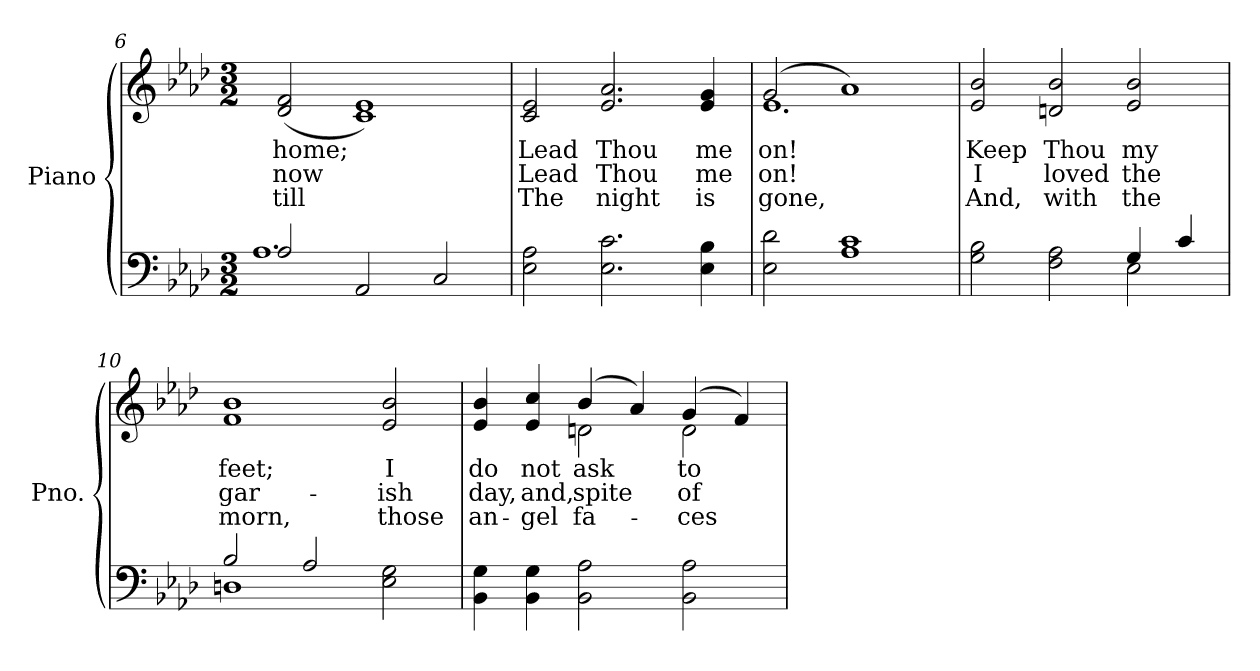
**kern	**kern	**text	**text	**text
*part1	*part1	*part1	*part1	*part1
*staff2	*staff1	*staff1	*staff1	*staff1
*I"Piano	*	*	*	*
*I'Pno.	*	*	*	*
*clefF4	*clefG2	*	*	*
*k[b-e-a-d-]	*k[b-e-a-d-]	*	*	*
*A-:	*A-:	*	*	*
*M3/2	*M3/2	*	*	*
=6	=6	=6	=6	=6
*^	*	*	*	*
!	!	!	!LO:LY:b:color=#000000	!LO:LY:b:color=#000000	!LO:LY:b:color=#000000
2A-i/	1.A-i	(2d-i/ 2fi	home;	now	till
2AA-i/	.	1ci 1e-i)	.	.	.
2Ci/	.	.	.	.	.
*v	*v	*	*	*	*
=7	=7	=7	=7	=7
!	!	!LO:LY:b:color=#000000	!LO:LY:b:color=#000000	!LO:LY:b:color=#000000
2E-i\ 2A-i	2ci/ 2e-i	Lead	Lead	The
!	!	!LO:LY:b:color=#000000	!LO:LY:b:color=#000000	!LO:LY:b:color=#000000
2.E-i\ 2.ci	2.e-i/ 2.a-i	Thou	Thou	night
!	!	!LO:LY:b:color=#000000	!LO:LY:b:color=#000000	!LO:LY:b:color=#000000
4E-i\ 4B-i	4e-i/ 4gi	me	me	is
=8	=8	=8	=8	=8
!	!	!LO:LY:b:color=#000000	!LO:LY:b:color=#000000	!LO:LY:b:color=#000000
*	*^	*	*	*
2E-i\ 2d-i	(2gi/	1.e-i	on!	on!	gone,
1A-i 1ci	1a-i)	.	.	.	.
*	*v	*v	*	*	*
!!LO:LB:g=z
=9	=9	=9	=9	=9
*^	*	*	*	*
!	!	!	!LO:LY:b:color=#000000	!LO:LY:b:color=#000000	!LO:LY:b:color=#000000
2Gi\ 2B-i	1ryy	2e-i/ 2b-i	Keep	I	And,
!	!	!	!LO:LY:b:color=#000000	!LO:LY:b:color=#000000	!LO:LY:b:color=#000000
2Fi\ 2A-i	.	2dni/ 2b-i	Thou	loved	with
!	!	!	!LO:LY:b:color=#000000	!LO:LY:b:color=#000000	!LO:LY:b:color=#000000
4Gi/	2E-i\	2e-i/ 2b-i	my	the	the
4ci/	.	.	.	.	.
=10	=10	=10	=10	=10	=10
!	!	!	!LO:LY:b:color=#000000	!LO:LY:b:color=#000000	!LO:LY:b:color=#000000
2B-i/	1Dni	1fi 1b-i	feet;	gar-	morn,
2A-i/	.	.	.	.	.
!	!	!	!LO:LY:b:color=#000000	!LO:LY:b:color=#000000	!LO:LY:b:color=#000000
2E-i\ 2Gi	2ryy	2e-i/ 2b-i	I	-ish	those
*v	*v	*	*	*	*
=11	=11	=11	=11	=11
*^	*	*	*	*
!	!	!	!LO:LY:b:color=#000000	!LO:LY:b:color=#000000	!LO:LY:b:color=#000000
*v	*v	*^	*	*	*
4BB-i\ 4Gi	4e-i/ 4b-i	2ryy	do	day,	an-
!	!	!	!LO:LY:b:color=#000000	!LO:LY:b:color=#000000	!LO:LY:b:color=#000000
4BB-i\ 4Gi	4e-i/ 4cci	.	not	and,	-gel
!	!	!	!LO:LY:b:color=#000000	!LO:LY:b:color=#000000	!LO:LY:b:color=#000000
2BB-i\ 2A-i	(4b-i/	2dni\	ask	spite	fa-
.	4a-i/)	.	.	.	.
!	!	!	!LO:LY:b:color=#000000	!LO:LY:b:color=#000000	!LO:LY:b:color=#000000
2BB-i\ 2A-i	(4gi/	2di\	to	of	-ces
.	4fi/)	.	.	.	.
*	*v	*v	*	*	*
=	=	=	=	=
*-	*-	*-	*-	*-
